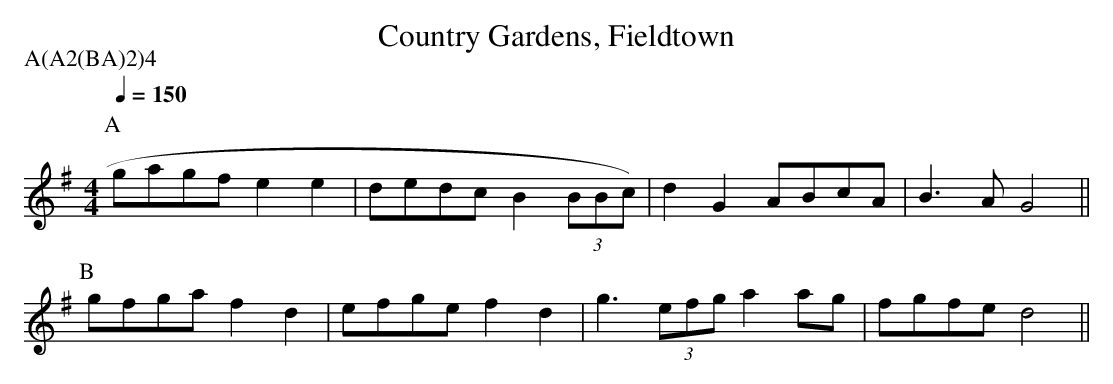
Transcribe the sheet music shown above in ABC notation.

X:1
T:Country Gardens, Fieldtown
M:4/4
L:1/8
Q:1/4=150
P:A(A2(BA)2)4
K:G
P:A
gagf e2e2|dedc B2(3BBc)|d2G2 ABcA|B3A G4||
P:B
gfga f2d2|efge f2d2|g3(3efg a2ag|fgfe d4||
